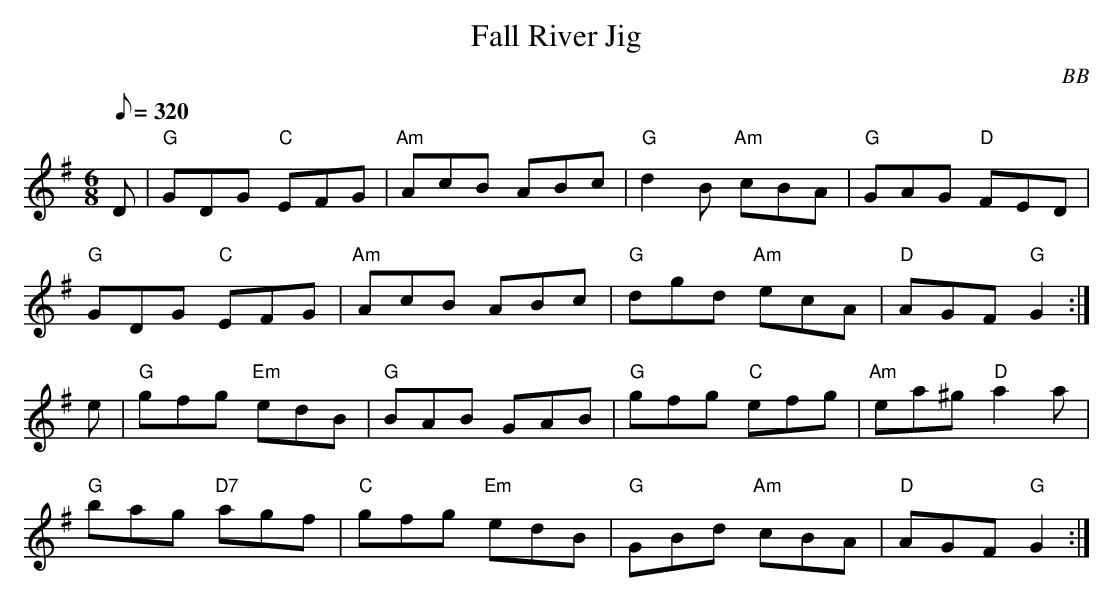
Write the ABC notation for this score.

X:1
T: Fall River Jig
C: BB
M: 6/8
Q: 1/8=320
L: 1/8
K: G
D|"G"GDG "C"EFG | "Am"AcB ABc | "G"d2B "Am"cBA | "G"GAG "D"FED |
"G"GDG "C"EFG | "Am"AcB ABc | "G"dgd "Am"ecA | "D"AGF "G"G2 :|
e|"G"gfg "Em"edB | "G"BAB GAB | "G"gfg "C"efg | "Am"ea^g "D"a2 a |
"G"bag "D7"agf | "C"gfg "Em"edB | "G"GBd "Am"cBA |"D"AGF "G"G2 :|
